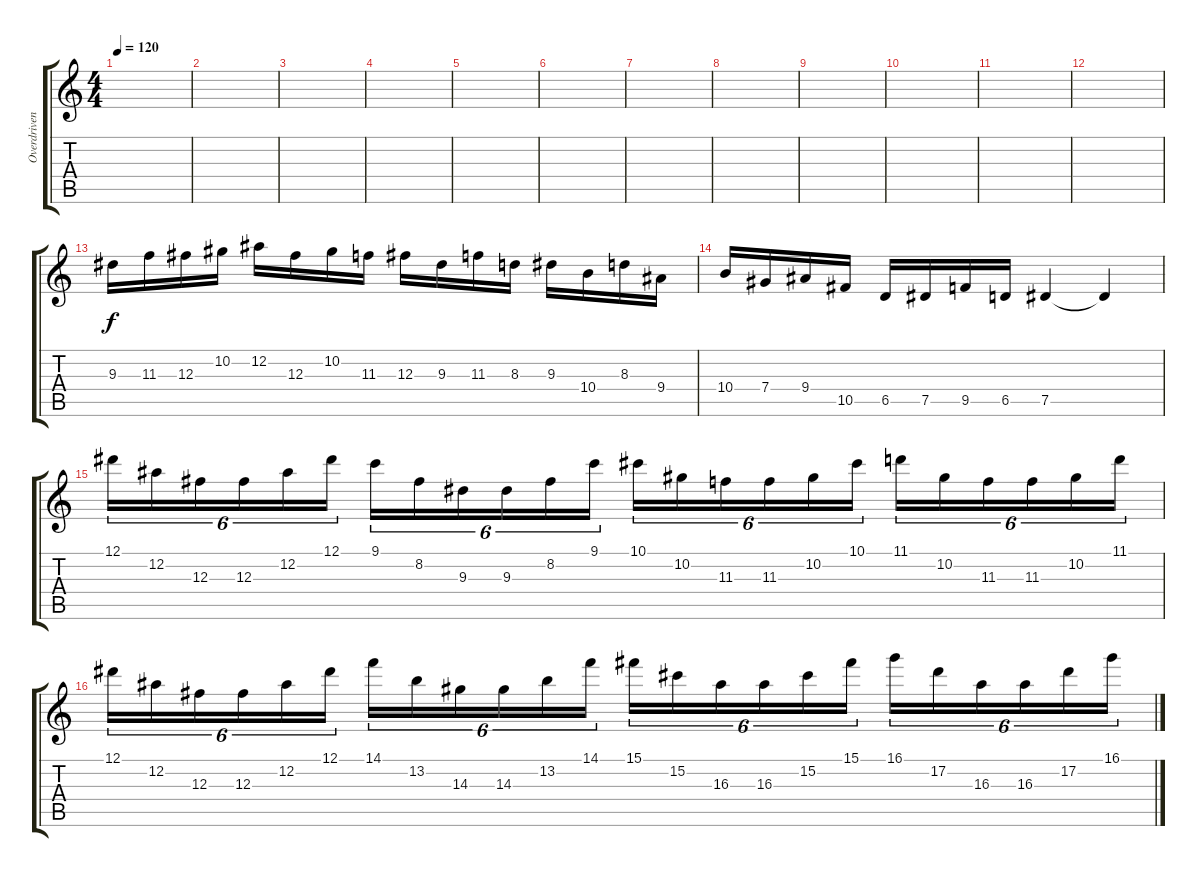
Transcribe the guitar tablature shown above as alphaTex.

\track ("Overdriven Guitar2 (Solo)" "Overdriven") {instrument overdrivenguitar}
\staff {score tabs}
\tuning (Eb4 Bb3 Gb3 Db3 Ab2 Eb2) {hide}
\ts (4 4)
\tempo 120
\clef g2
\ks c
|
|
|
|
|
|
|
|
|
|
|
|
9.3.16 11.3.16 12.3.16 10.2.16 12.2.16 12.3.16 10.2.16 11.3.16 12.3.16 9.3.16 11.3.16 8.3.16 9.3.16 10.4.16 8.3.16 9.4.16 |
10.4.16 7.4.16 9.4.16 10.5.16 6.5.16 7.5.16 9.5.16 6.5.16 7.5.4 7.5{t}.4 |
12.1.16{tu (6 4) volume 16 balance 8} 12.2.16{tu (6 4)} 12.3.16{tu (6 4)} 12.3.16{tu (6 4)} 12.2.16{tu (6 4)} 12.1.16{tu (6 4)} 9.1.16{tu (6 4)} 8.2.16{tu (6 4)} 9.3.16{tu (6 4)} 9.3.16{tu (6 4)} 8.2.16{tu (6 4)} 9.1.16{tu (6 4)} 10.1.16{tu (6 4)} 10.2.16{tu (6 4)} 11.3.16{tu (6 4)} 11.3.16{tu (6 4)} 10.2.16{tu (6 4)} 10.1.16{tu (6 4)} 11.1.16{tu (6 4)} 10.2.16{tu (6 4)} 11.3.16{tu (6 4)} 11.3.16{tu (6 4)} 10.2.16{tu (6 4)} 11.1.16{tu (6 4)} |
12.1.16{tu (6 4) volume 16 balance 8} 12.2.16{tu (6 4)} 12.3.16{tu (6 4)} 12.3.16{tu (6 4)} 12.2.16{tu (6 4)} 12.1.16{tu (6 4)} 14.1.16{tu (6 4)} 13.2.16{tu (6 4)} 14.3.16{tu (6 4)} 14.3.16{tu (6 4)} 13.2.16{tu (6 4)} 14.1.16{tu (6 4)} 15.1.16{tu (6 4)} 15.2.16{tu (6 4)} 16.3.16{tu (6 4)} 16.3.16{tu (6 4)} 15.2.16{tu (6 4)} 15.1.16{tu (6 4)} 16.1.16{tu (6 4)} 17.2.16{tu (6 4)} 16.3.16{tu (6 4)} 16.3.16{tu (6 4)} 17.2.16{tu (6 4)} 16.1.16{tu (6 4)}
